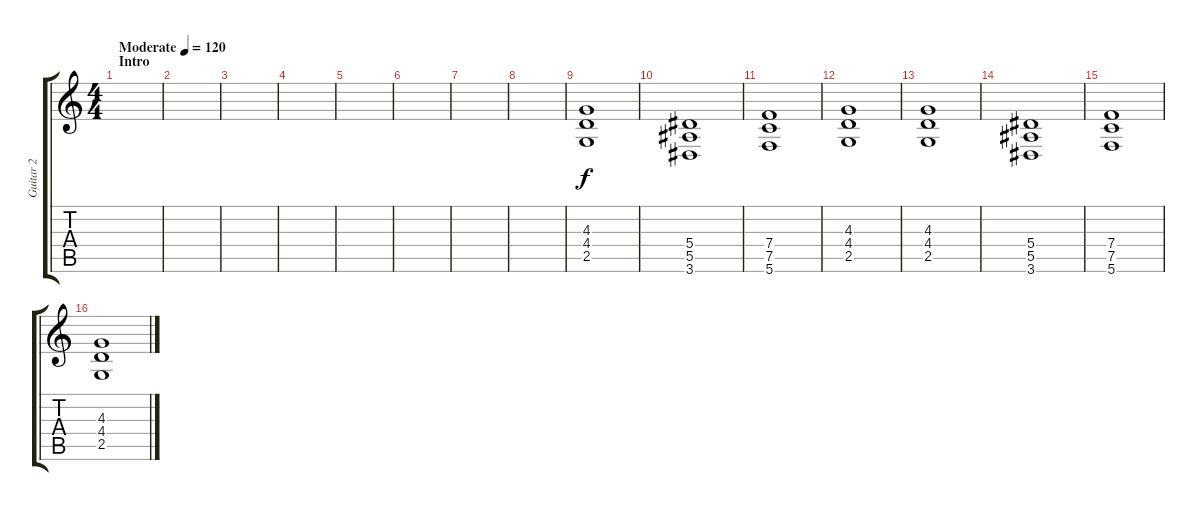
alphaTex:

\track ("Guitar 2" "Guitar 2") {instrument distortionguitar}
\staff {score tabs}
\tuning (C4 G3 Eb3 Bb2 F2 C2) {hide}
\ts (4 4)
\section ("" "Intro")
\tempo (120 "Moderate")
\clef g2
\ks c
|
|
|
|
|
|
|
|
(4.3 4.4 2.5).1 |
(5.4 5.5 3.6).1 |
(7.4 7.5 5.6).1 |
(4.3 4.4 2.5).1 |
(4.3 4.4 2.5).1 |
(5.4 5.5 3.6).1 |
(7.4 7.5 5.6).1 |
(4.3 4.4 2.5).1
